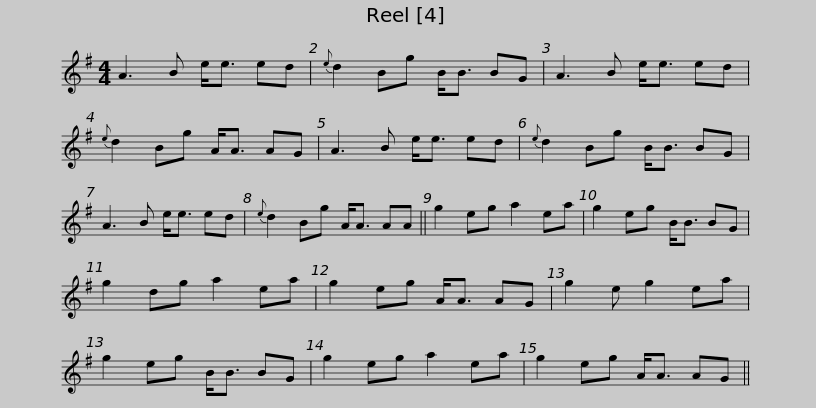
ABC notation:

X:1
L:1/8
M:4/4
I:linebreak $
K:G
V:1 treble
V:1
 A3 B e<e ed |{e} d2 Bg B<B BG | A3 B e<e ed |{e} d2 Bg A<A AG | A3 B e<e ed |$ %5
{e} d2 Bg B<B BG | A3 B e<e ed |{e} d2 Bg A<A AA || g2 eg a2 ea | g2 eg B<B BG | %10
 g2 dg a2 ea |$ g2 eg A<A AG | g2 e g2 ea | g2 eg B<B BG | g2 eg a2 ea | %15
 g2 eg A<A AG || %16
